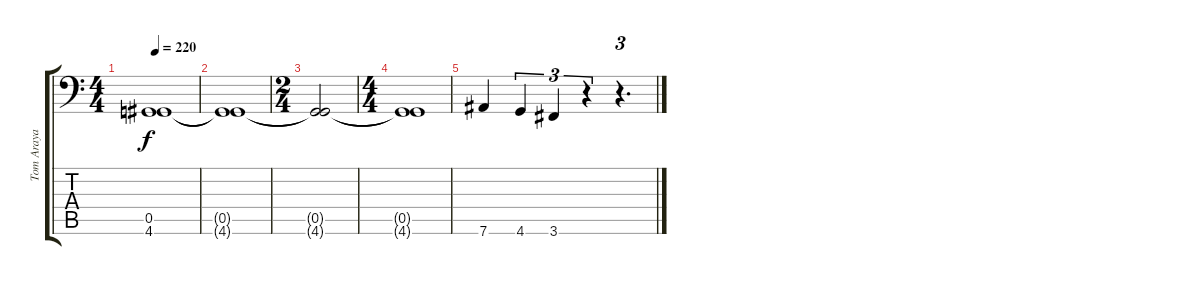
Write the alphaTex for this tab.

\track ("Tom Araya" "Tom Araya") {instrument electricbassfinger}
\staff {score tabs}
\tuning (Eb3 Bb2 Gb2 Db2 Ab1 Eb1) {hide}
\ts (4 4)
\tempo 220
\clef f4
\ks c
(0.5{t} 4.6{t}).1{dy f} |
(0.5{t} 4.6{t}).1 |
\ts (2 4)
(0.5{t} 4.6{t}).2 |
\ts (4 4)
(0.5{t} 4.6{t}).1 |
7.6.4 4.6.4{tu (3 2)} 3.6.4{tu (3 2)} r.4{tu (3 2)} r.4{d tu (3 2)}
